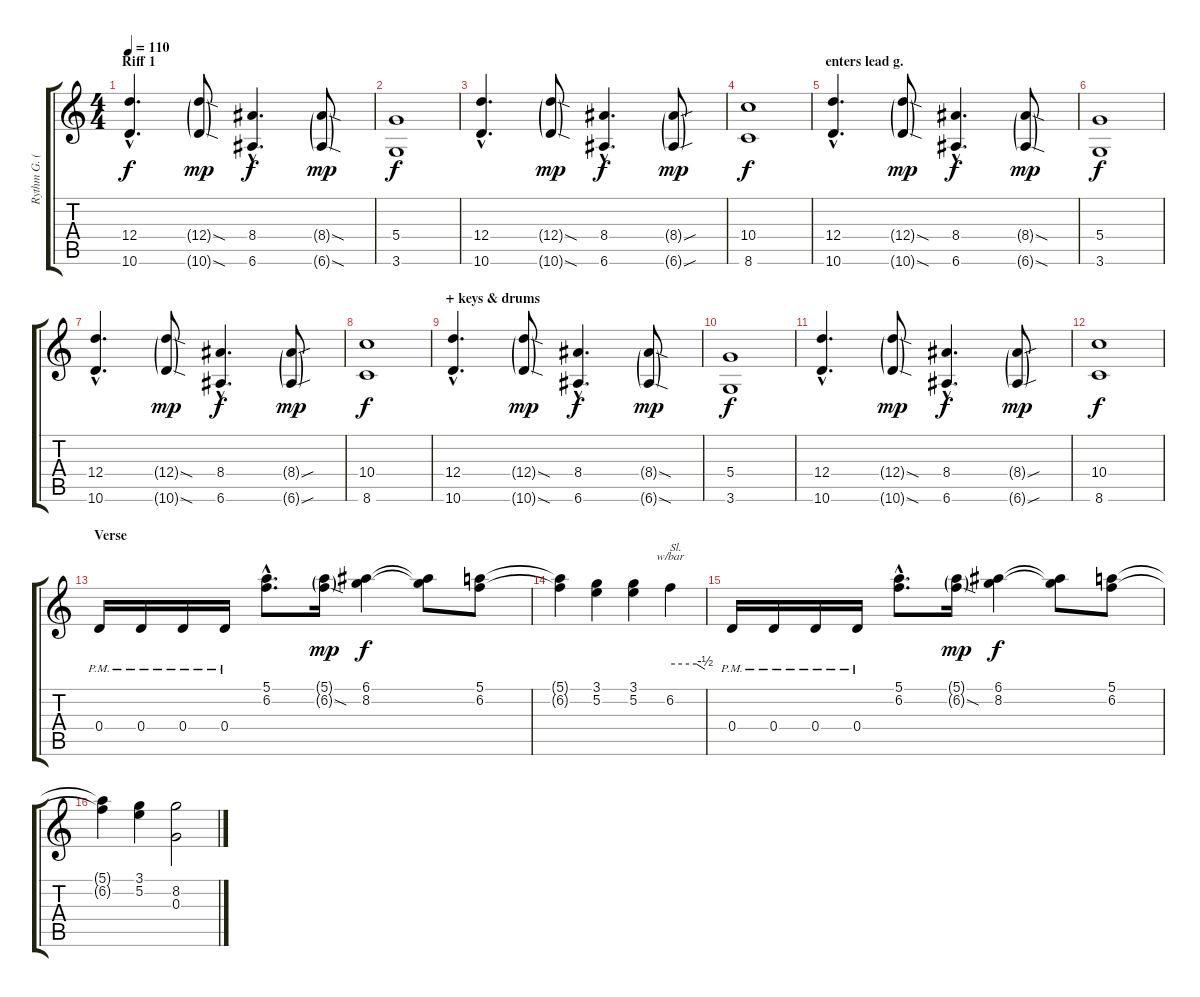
\track ("Rythm G. (Stefan Nicolai)" "Rythm G. (") {instrument distortionguitar}
\staff {score tabs}
\tuning (E4 B3 G3 D3 A2 E2) {hide}
\ts (4 4)
\section ("" "Riff 1")
\tempo 110
\clef g2
\ks c
(12.4{hac} 10.6{hac}).4{d dy f instrument distortionguitar} (12.4{sod g} 10.6{sod g}).8{dy mp} (8.4{hac} 6.6{hac}).4{d dy f} (8.4{sod g} 6.6{sod g}).8{dy mp} |
(5.4 3.6).1{dy f} |
(12.4{hac} 10.6{hac}).4{d} (12.4{sod g} 10.6{sod g}).8{dy mp} (8.4{hac} 6.6{hac}).4{d dy f} (8.4{sou g} 6.6{sou g}).8{dy mp} |
(10.4 8.6).1{dy f} |
\section ("" "enters lead g.")
(12.4{hac} 10.6{hac}).4{d} (12.4{sod g} 10.6{sod g}).8{dy mp} (8.4{hac} 6.6{hac}).4{d dy f} (8.4{sod g} 6.6{sod g}).8{dy mp} |
(5.4 3.6).1{dy f} |
(12.4{hac} 10.6{hac}).4{d} (12.4{sod g} 10.6{sod g}).8{dy mp} (8.4{hac} 6.6{hac}).4{d dy f} (8.4{sou g} 6.6{sou g}).8{dy mp} |
(10.4 8.6).1{dy f} |
\section ("" "+ keys & drums")
(12.4{hac} 10.6{hac}).4{d} (12.4{sod g} 10.6{sod g}).8{dy mp} (8.4{hac} 6.6{hac}).4{d dy f} (8.4{sod g} 6.6{sod g}).8{dy mp} |
(5.4 3.6).1{dy f} |
(12.4{hac} 10.6{hac}).4{d} (12.4{sod g} 10.6{sod g}).8{dy mp} (8.4{hac} 6.6{hac}).4{d dy f} (8.4{sou g} 6.6{sou g}).8{dy mp} |
(10.4 8.6).1{dy f} |
\section ("" "Verse")
0.4{pm}.16{balance 0 instrument distortionguitar} 0.4{pm}.16 0.4{pm}.16 0.4{pm}.16 (5.1{hac} 6.2{hac}).8{d} (5.1{g} 6.2{sod g}).16{dy mp} (6.1 8.2).4{dy f} (6.1{t} 8.2{t}).8 (5.1 6.2).8 |
(5.1{t} 6.2{t}).4 (3.1 5.2).4 (3.1 5.2).4 6.2.4{tbe (custom default 0 0 45 0 60 -2) txt "Sl."} |
0.4{pm}.16 0.4{pm}.16 0.4{pm}.16 0.4{pm}.16 (5.1{hac} 6.2{hac}).8{d} (5.1{g} 6.2{sod g}).16{dy mp} (6.1 8.2).4{dy f} (6.1{t} 8.2{t}).8 (5.1 6.2).8 |
(5.1{t} 6.2{t}).4 (3.1 5.2).4 (8.2 0.3).2
